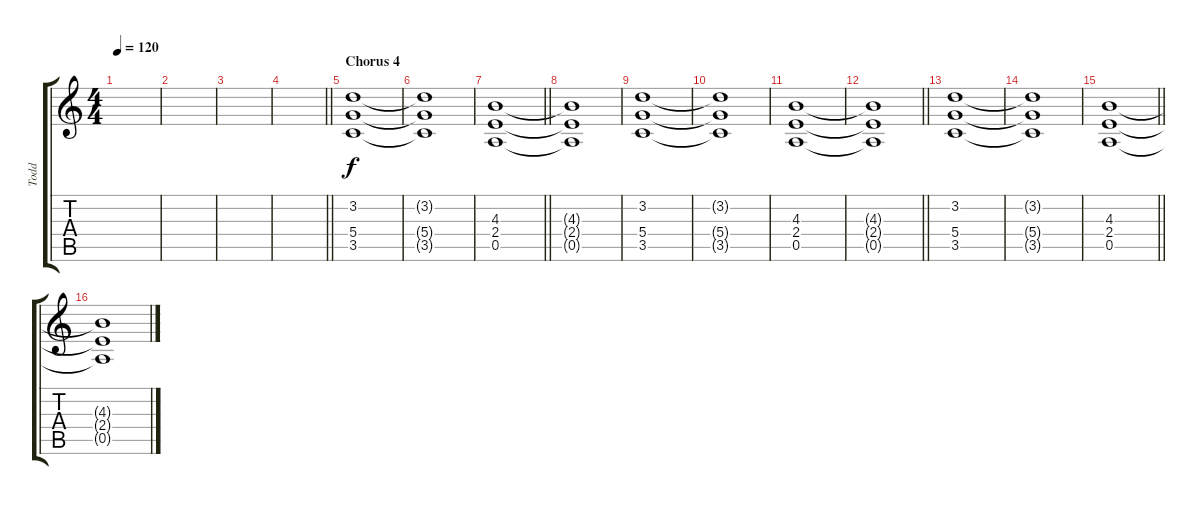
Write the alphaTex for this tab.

\track ("Todd" "Todd") {instrument distortionguitar}
\staff {score tabs}
\tuning (E4 B3 G3 D3 A2 E2) {hide}
\ts (4 4)
\tempo 120
\clef g2
\ks c
|
|
|
\barLineRight lightlight
|
\section ("" "Chorus 4")
(3.2 5.4 3.5).1 |
(3.2{t} 5.4{t} 3.5{t}).1 |
\barLineRight lightlight
(4.3 2.4 0.5).1 |
(4.3{t} 2.4{t} 0.5{t}).1 |
(3.2 5.4 3.5).1 |
(3.2{t} 5.4{t} 3.5{t}).1 |
(4.3 2.4 0.5).1 |
\barLineRight lightlight
(4.3{t} 2.4{t} 0.5{t}).1 |
(3.2 5.4 3.5).1 |
(3.2{t} 5.4{t} 3.5{t}).1 |
\barLineRight lightlight
(4.3 2.4 0.5).1 |
(4.3{t} 2.4{t} 0.5{t}).1
